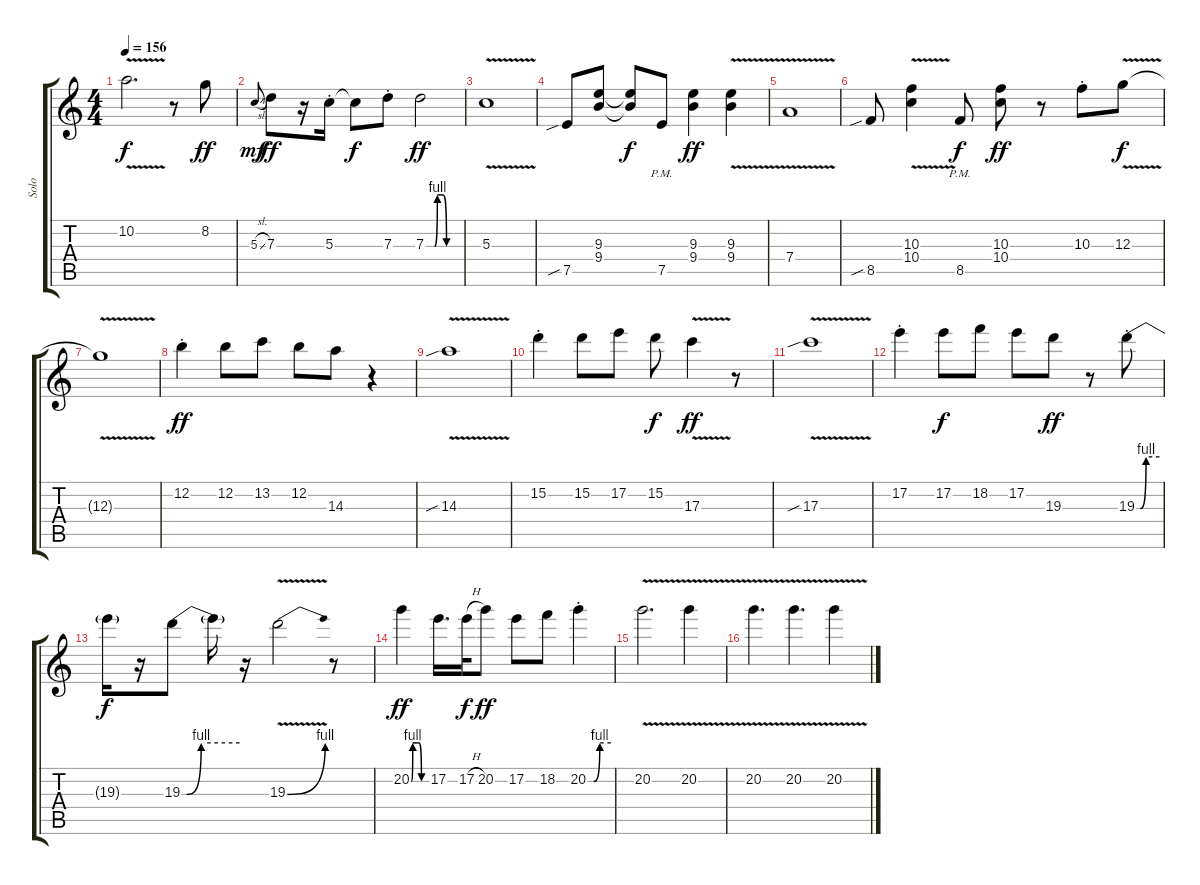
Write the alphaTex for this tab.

\track ("Solo" "Solo") {instrument distortionguitar}
\staff {score tabs}
\tuning (E4 B3 G3 D3 A2 E2) {hide}
\ts (4 4)
\tempo 156
\clef g2
\ks c
10.2{v}.2{d dy f} r.8 8.2.8{dy ff} |
5.3{sl}.8{gr onbeat dy mf} 7.3.8{dy ff} r.16 5.3{st}.16 5.3{t}.8{dy f} 7.3{st}.8 7.3{be (custom 0 0 11 0 15 0 20 4 30 4 36 0 47 0 60 0)}.2{dy ff} |
5.3{v}.1 |
7.5{sib}.8 (9.3 9.4).8 (9.3{t} 9.4{t}).8{dy f} 7.5{pm}.8 (9.3 9.4).4{dy ff} (9.3{v} 9.4{v}).4 |
7.4{v}.1 |
8.5{sib}.8 (10.3{v} 10.4{v}).4 8.5{pm}.8{dy f} (10.3 10.4).8{dy ff} r.8 10.3{st}.8 12.3{v}.8{dy f} |
12.3{t}.1 |
12.2{st}.4{dy ff} 12.2.8 13.2.8 12.2.8 14.3.8 r.4 |
14.3{v sib}.1 |
15.2{st}.4 15.2.8 17.2.8 15.2.8{dy f} 17.3{v}.4{dy ff} r.8 |
17.3{v sib}.1{volume 9} |
17.2{st}.4 17.2.8{dy f} 18.2.8 17.2.8 19.3.8{dy ff} r.8 19.3{be (custom 0 0 10 0 25 4 60 4) st}.8 |
19.3{t}.16{dy f} r.16 19.3{be (custom 0 0 5 0 20 4 60 4)}.8 19.3{t}.16 r.16 19.3{be (bend 0 0 60 4) v}.2 r.8 |
20.2{be (custom 0 0 6 4 30 4 40 0 45 0 60 0)}.4{dy ff} 17.2.16{d} 17.2{h}.32{dy f} 20.2.8{dy ff} 17.2.8 18.2.8 20.2{be (custom 0 0 15 0 31 4 60 4) st}.4 |
20.2{v}.2{d volume 5} 20.2{v}.4 |
20.2{v}.4{d} 20.2{v}.4{d} 20.2{v}.4
